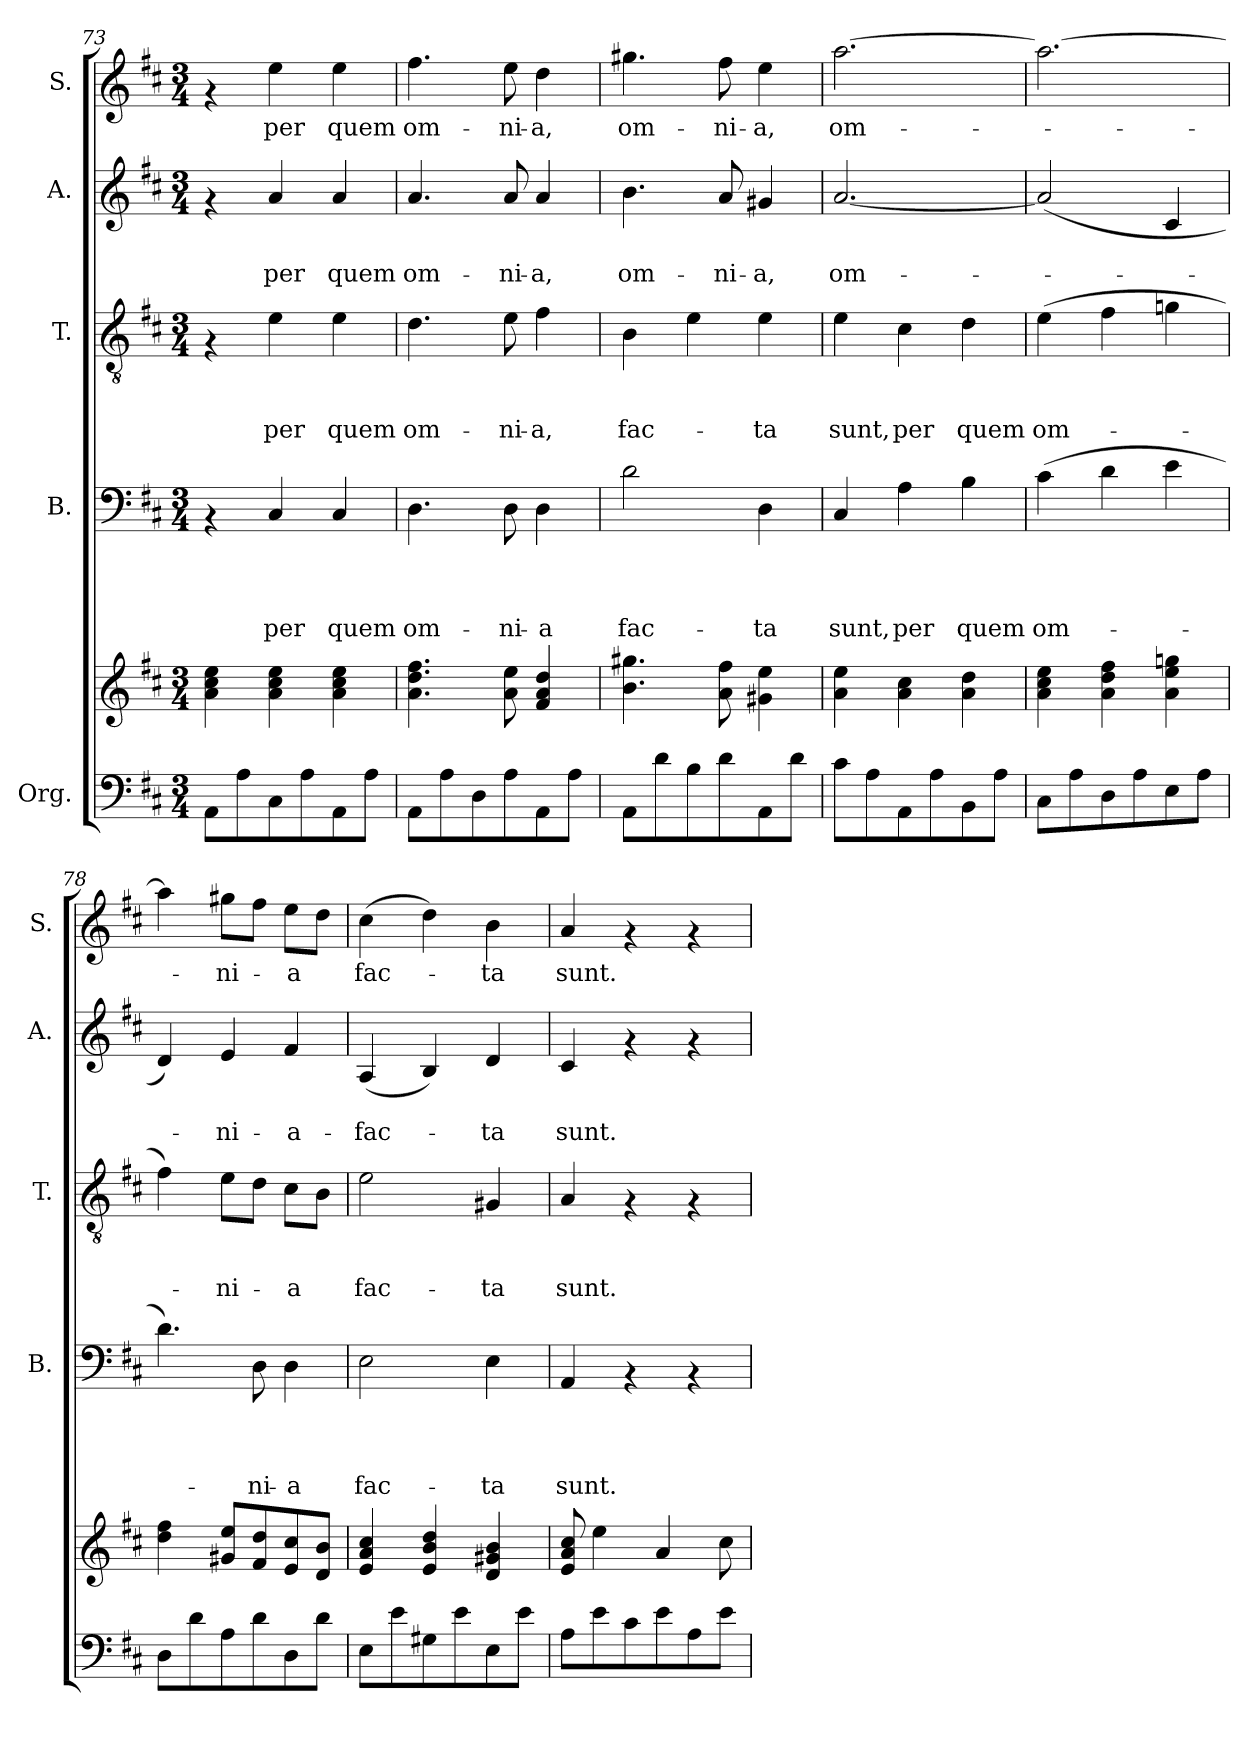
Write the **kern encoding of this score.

**kern	**kern	**kern	**text	**text	**text	**text	**kern	**text	**text	**text	**kern	**text	**text	**kern	**text
*part5	*part5	*part4	*part4	*part4	*part4	*part4	*part3	*part3	*part3	*part3	*part2	*part2	*part2	*part1	*part1
*staff6	*staff5	*staff4	*staff4	*staff4	*staff4	*staff4	*staff3	*staff3	*staff3	*staff3	*staff2	*staff2	*staff2	*staff1	*staff1
*I"Org.	*	*I"B.	*	*	*	*	*I"T.	*	*	*	*I"A.	*	*	*I"S.	*
*	*	*I'B.	*	*	*	*	*I'T.	*	*	*	*I'A.	*	*	*I'S.	*
*clefF4	*clefG2	*clefF4	*	*	*	*	*clefGv2	*	*	*	*clefG2	*	*	*clefG2	*
*k[f#c#]	*k[f#c#]	*k[f#c#]	*	*	*	*	*k[f#c#]	*	*	*	*k[f#c#]	*	*	*k[f#c#]	*
*D:	*D:	*D:	*	*	*	*	*D:	*	*	*	*D:	*	*	*D:	*
*M3/4	*M3/4	*M3/4	*	*	*	*	*M3/4	*	*	*	*M3/4	*	*	*M3/4	*
=73	=73	=73	=73	=73	=73	=73	=73	=73	=73	=73	=73	=73	=73	=73	=73
8AA\L	4a\ 4cc#\ 4ee\	4rAA	.	.	.	.	4rF	.	.	.	4rf	.	.	4rf	.
8A\	.	.	.	.	.	.	.	.	.	.	.	.	.	.	.
!	!	!	!	!	!	!LO:LY:b	!	!	!	!LO:LY:b	!	!	!LO:LY:b	!	!LO:LY:b
8C#\	4a\ 4cc#\ 4ee\	4C#/	.	.	.	per	4e\	.	.	per	4a/	.	per	4ee\	per
8A\	.	.	.	.	.	.	.	.	.	.	.	.	.	.	.
!	!	!	!	!	!	!LO:LY:b	!	!	!	!LO:LY:b	!	!	!LO:LY:b	!	!LO:LY:b
8AA\	4a\ 4cc#\ 4ee\	4C#/	.	.	.	quem	4e\	.	.	quem	4a/	.	quem	4ee\	quem
8A\J	.	.	.	.	.	.	.	.	.	.	.	.	.	.	.
=74	=74	=74	=74	=74	=74	=74	=74	=74	=74	=74	=74	=74	=74	=74	=74
!	!	!	!	!	!	!LO:LY:b	!	!	!	!LO:LY:b	!	!	!LO:LY:b	!	!LO:LY:b
8AA\L	4.a\ 4.dd\ 4.ff#\	4.D\	.	.	.	om-	4.d\	.	.	om-	4.a/	.	om-	4.ff#\	om-
8A\	.	.	.	.	.	.	.	.	.	.	.	.	.	.	.
8D\	.	.	.	.	.	.	.	.	.	.	.	.	.	.	.
!	!	!	!	!	!	!LO:LY:b	!	!	!	!LO:LY:b	!	!	!LO:LY:b	!	!LO:LY:b
8A\	8a\ 8ee\	8D\	.	.	.	-ni-	8e\	.	.	-ni-	8a/	.	-ni-	8ee\	-ni-
!	!	!	!	!	!	!LO:LY:b	!	!	!	!LO:LY:b	!	!	!LO:LY:b	!	!LO:LY:b
8AA\	4f#/ 4a/ 4dd/	4D\	.	.	.	-a	4f#\	.	.	-a,	4a/	.	-a,	4dd\	-a,
8A\J	.	.	.	.	.	.	.	.	.	.	.	.	.	.	.
=75	=75	=75	=75	=75	=75	=75	=75	=75	=75	=75	=75	=75	=75	=75	=75
!	!	!	!	!	!	!LO:LY:b	!	!	!	!LO:LY:b	!	!	!LO:LY:b	!	!LO:LY:b
8AA\L	4.b\ 4.gg#X\	2d\	.	.	.	fac-	4B\	.	.	fac-	4.b\	.	om-	4.gg#X\	om-
8d\	.	.	.	.	.	.	.	.	.	.	.	.	.	.	.
8B\	.	.	.	.	.	.	4e\	.	.	.	.	.	.	.	.
!	!	!	!	!	!	!	!	!	!	!	!	!	!LO:LY:b	!	!LO:LY:b
8d\	8a\ 8ff#\	.	.	.	.	.	.	.	.	.	8a/	.	-ni-	8ff#\	-ni-
!	!	!	!	!	!	!LO:LY:b	!	!	!	!LO:LY:b	!	!	!LO:LY:b	!	!LO:LY:b
8AA\	4g#X\ 4ee\	4D\	.	.	.	-ta	4e\	.	.	-ta	4g#X/	.	-a,	4ee\	-a,
8d\J	.	.	.	.	.	.	.	.	.	.	.	.	.	.	.
=76	=76	=76	=76	=76	=76	=76	=76	=76	=76	=76	=76	=76	=76	=76	=76
!	!	!	!	!	!	!LO:LY:b	!	!	!	!LO:LY:b	!	!	!LO:LY:b	!	!LO:LY:b
8c#\L	4a\ 4ee\	4C#/	.	.	.	sunt,	4e\	.	.	sunt,	[<2.a/	.	om-	[>2.aa\	om-
8A\	.	.	.	.	.	.	.	.	.	.	.	.	.	.	.
!	!	!	!	!	!	!LO:LY:b	!	!	!	!LO:LY:b	!	!	!	!	!
8AA\	4a\ 4cc#\	4A\	.	.	.	per	4c#\	.	.	per	.	.	.	.	.
8A\	.	.	.	.	.	.	.	.	.	.	.	.	.	.	.
!	!	!	!	!	!	!LO:LY:b	!	!	!	!LO:LY:b	!	!	!	!	!
8BB\	4a\ 4dd\	4B\	.	.	.	quem	4d\	.	.	quem	.	.	.	.	.
8A\J	.	.	.	.	.	.	.	.	.	.	.	.	.	.	.
=77	=77	=77	=77	=77	=77	=77	=77	=77	=77	=77	=77	=77	=77	=77	=77
!	!	!	!	!	!	!LO:LY:b	!	!	!	!LO:LY:b	!	!	!	!	!
8C#\L	4a\ 4cc#\ 4ee\	(>4c#\	.	.	.	om-	(>4e\	.	.	om-	(<2a/]	.	.	2.aa\_	.
8A\	.	.	.	.	.	.	.	.	.	.	.	.	.	.	.
8D\	4a\ 4dd\ 4ff#\	4d\	.	.	.	.	4f#\	.	.	.	.	.	.	.	.
8A\	.	.	.	.	.	.	.	.	.	.	.	.	.	.	.
8E\	4a\ 4ee\ 4ggn\	4e\	.	.	.	.	4gn\	.	.	.	4c#/	.	.	.	.
8A\J	.	.	.	.	.	.	.	.	.	.	.	.	.	.	.
=78	=78	=78	=78	=78	=78	=78	=78	=78	=78	=78	=78	=78	=78	=78	=78
8D\L	4dd\ 4ff#\	4.d\)	.	.	.	.	4f#\)	.	.	.	4d/)	.	.	4aa\]	.
8d\	.	.	.	.	.	.	.	.	.	.	.	.	.	.	.
!	!	!	!	!	!	!	!	!	!	!LO:LY:b	!	!	!LO:LY:b	!	!LO:LY:b
8A\	8g#X/ 8ee/L	.	.	.	.	.	8e\L	.	.	-ni-	4e/	.	-ni-	8gg#X\L	-ni-
!	!	!	!	!	!	!LO:LY:b	!	!	!	!	!	!	!	!	!
8d\	8f#/ 8dd/	8D\	.	.	.	-ni-	8d\J	.	.	.	.	.	.	8ff#\J	.
!	!	!	!	!	!	!LO:LY:b	!	!	!	!LO:LY:b	!	!	!LO:LY:b	!	!LO:LY:b
8D\	8e/ 8cc#/	4D\	.	.	.	-a	8c#\L	.	.	-a	4f#/	.	-a-	8ee\L	-a
8d\J	8d/ 8b/J	.	.	.	.	.	8B\J	.	.	.	.	.	.	8dd\J	.
=79	=79	=79	=79	=79	=79	=79	=79	=79	=79	=79	=79	=79	=79	=79	=79
!	!	!	!	!	!	!LO:LY:b	!	!	!	!LO:LY:b	!	!	!LO:LY:b	!	!LO:LY:b
8E\L	4e/ 4a/ 4cc#/	2E\	.	.	.	fac-	2e\	.	.	fac-	(4A/	.	-fac-	(>4cc#\	fac-
8e\	.	.	.	.	.	.	.	.	.	.	.	.	.	.	.
8G#X\	4e/ 4b/ 4dd/	.	.	.	.	.	.	.	.	.	4B/)	.	.	4dd\)	.
8e\	.	.	.	.	.	.	.	.	.	.	.	.	.	.	.
!	!	!	!	!	!	!LO:LY:b	!	!	!	!LO:LY:b	!	!	!LO:LY:b	!	!LO:LY:b
8E\	4d/ 4g#X/ 4b/	4E\	.	.	.	-ta	4G#X/	.	.	-ta	4d/	.	-ta	4b\	-ta
8e\J	.	.	.	.	.	.	.	.	.	.	.	.	.	.	.
=80	=80	=80	=80	=80	=80	=80	=80	=80	=80	=80	=80	=80	=80	=80	=80
!	!	!	!	!	!	!LO:LY:b	!	!	!	!LO:LY:b	!	!	!LO:LY:b	!	!LO:LY:b
8A\L	8e/ 8a/ 8cc#/	4AA/	.	.	.	sunt.	4A/	.	.	sunt.	4c#/	.	sunt.	4a/	sunt.
8e\	4ee\	.	.	.	.	.	.	.	.	.	.	.	.	.	.
8c#\	.	4rAA	.	.	.	.	4rF	.	.	.	4rf	.	.	4rf	.
8e\	4a/	.	.	.	.	.	.	.	.	.	.	.	.	.	.
8A\	.	4rAA	.	.	.	.	4rF	.	.	.	4rf	.	.	4rf	.
8e\J	8cc#\	.	.	.	.	.	.	.	.	.	.	.	.	.	.
=	=	=	=	=	=	=	=	=	=	=	=	=	=	=	=
*-	*-	*-	*-	*-	*-	*-	*-	*-	*-	*-	*-	*-	*-	*-	*-
